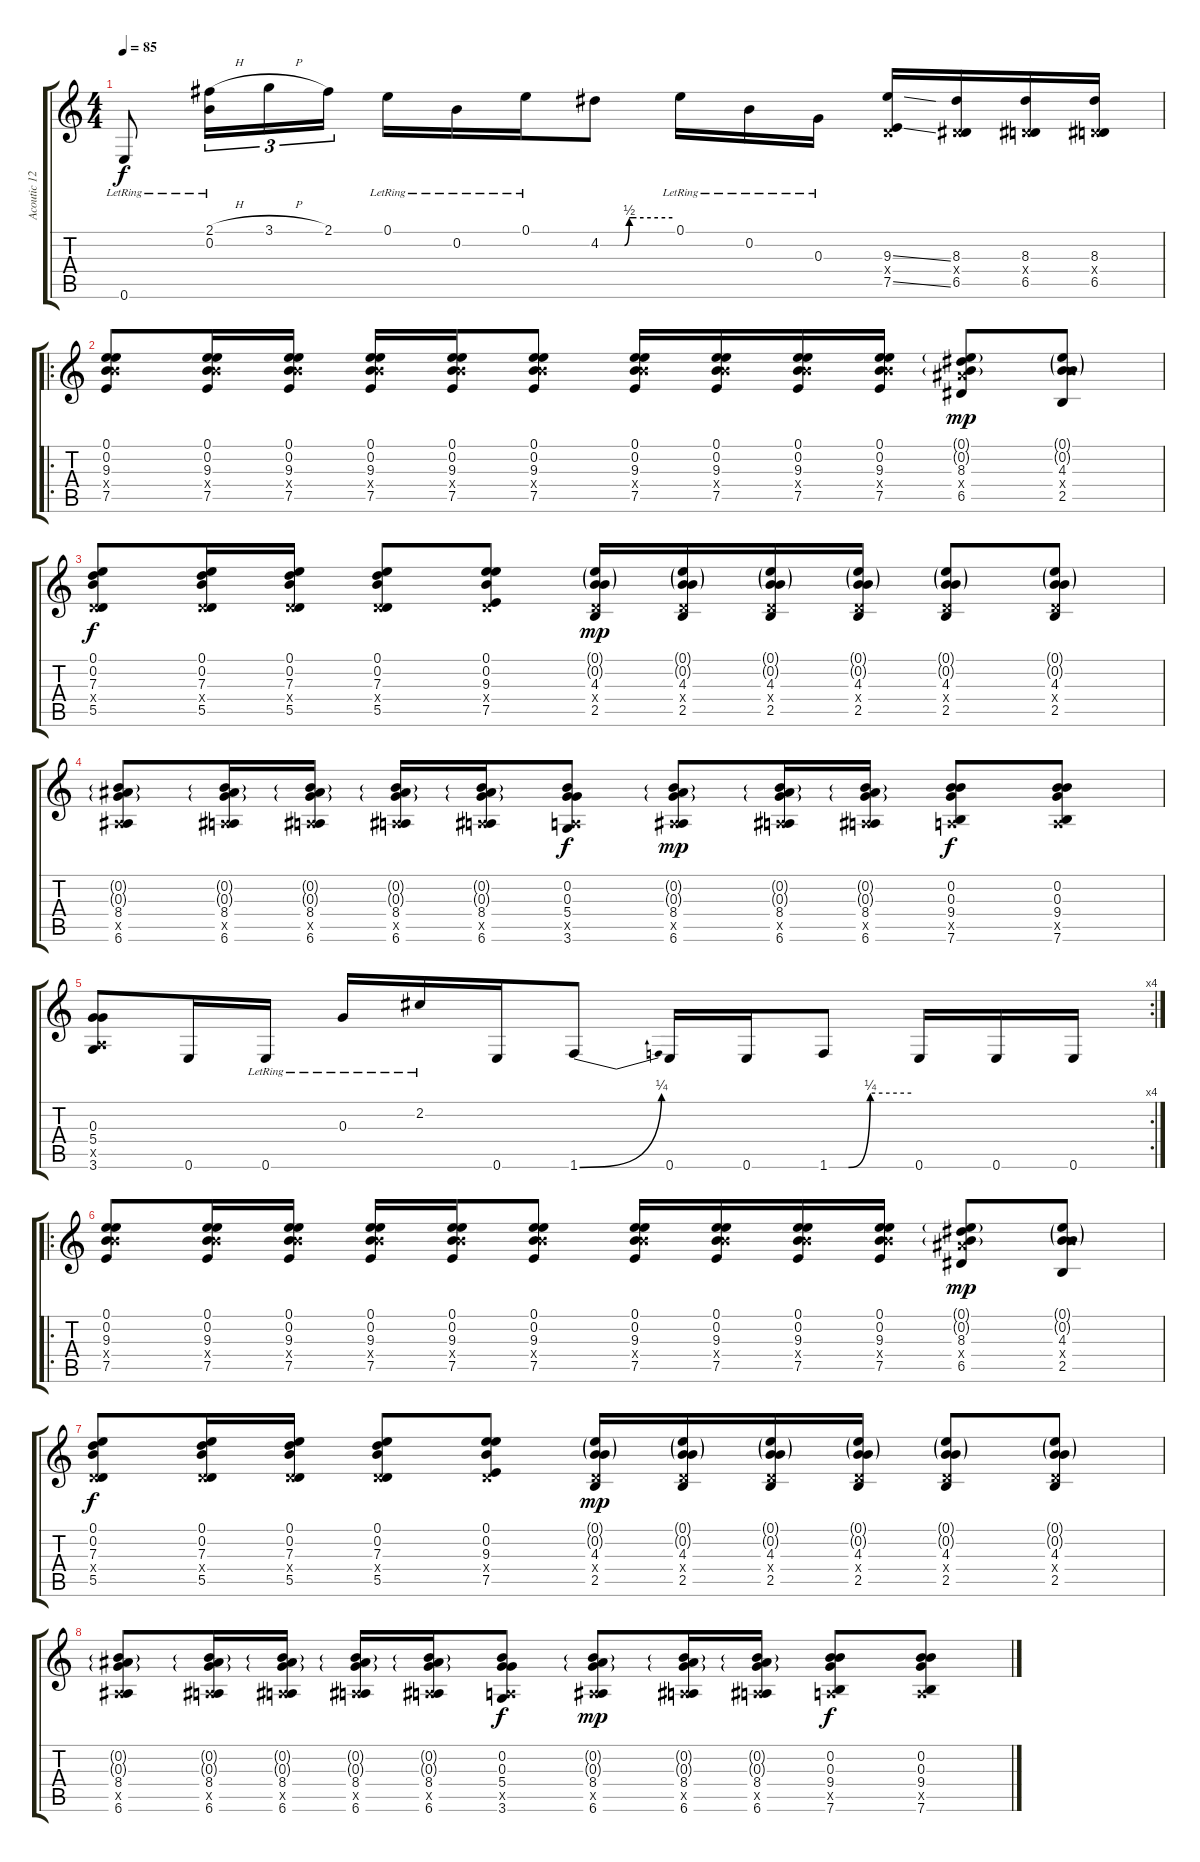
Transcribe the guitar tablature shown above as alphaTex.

\track ("Acoutic 12str" "Acoutic 12") {instrument acousticguitarsteel}
\staff {score tabs}
\tuning (E4 B3 G3 D3 A2 E2) {hide}
\ts (4 4)
\tempo 85
\clef g2
\ks c
0.6{lr}.8{dy f} (2.1{h} 0.2{lr}).16{tu (3 2)} 3.1{h}.16{tu (3 2)} 2.1.16{tu (3 2)} 0.1{lr}.16 0.2{lr}.16 0.1{lr}.16 4.2{be (custom 0 0 20 0 24 2 30 2 60 2)}.8 0.1{lr}.16 0.2{lr}.16 0.3{lr}.16 (9.3{ss} 0.4{x} 7.5{ss}).16 (8.3 0.4{x} 6.5).16 (8.3 0.4{x} 6.5).16 (8.3 0.4{x} 6.5).16 |
\ro
(0.1 0.2 9.3 9.4{x} 7.5).8 (0.1 0.2 9.3 9.4{x} 7.5).16 (0.1 0.2 9.3 9.4{x} 7.5).16 (0.1 0.2 9.3 9.4{x} 7.5).16 (0.1 0.2 9.3 9.4{x} 7.5).16 (0.1 0.2 9.3 9.4{x} 7.5).8 (0.1 0.2 9.3 9.4{x} 7.5).16 (0.1 0.2 9.3 9.4{x} 7.5).16 (0.1 0.2 9.3 9.4{x} 7.5).16 (0.1 0.2 9.3 9.4{x} 7.5).16 (0.1{g} 0.2{g} 8.3 8.4{x} 6.5).8{dy mp} (0.1{g} 0.2{g} 4.3 9.4{x} 2.5).8 |
(0.1 0.2 7.3 0.4{x} 5.5).8{dy f} (0.1 0.2 7.3 0.4{x} 5.5).16 (0.1 0.2 7.3 0.4{x} 5.5).16 (0.1 0.2 7.3 0.4{x} 5.5).8 (0.1 0.2 9.3 0.4{x} 7.5).8 (0.1{g} 0.2{g} 4.3 0.4{x} 2.5).16{dy mp} (0.1{g} 0.2{g} 4.3 0.4{x} 2.5).16 (0.1{g} 0.2{g} 4.3 0.4{x} 2.5).16 (0.1{g} 0.2{g} 4.3 0.4{x} 2.5).16 (0.1{g} 0.2{g} 4.3 0.4{x} 2.5).8 (0.1{g} 0.2{g} 4.3 0.4{x} 2.5).8 |
(0.2{g} 0.3{g} 8.4 1.5{x} 6.6).8 (0.2{g} 0.3{g} 8.4 0.5{x} 6.6).16 (0.2{g} 0.3{g} 8.4 0.5{x} 6.6).16 (0.2{g} 0.3{g} 8.4 0.5{x} 6.6).16 (0.2{g} 0.3{g} 8.4 0.5{x} 6.6).16 (0.2 0.3 5.4 0.5{x} 3.6).8{dy f} (0.2{g} 0.3{g} 8.4 0.5{x} 6.6).8{dy mp} (0.2{g} 0.3{g} 8.4 0.5{x} 6.6).16 (0.2{g} 0.3{g} 8.4 0.5{x} 6.6).16 (0.2 0.3 9.4 0.5{x} 7.6).8{dy f} (0.2 0.3 9.4 0.5{x} 7.6).8 |
\rc 4
(0.3 5.4 0.5{x} 3.6).8 0.6.16 0.6{lr}.16 0.3{lr}.16 2.2{lr}.16 0.6.16 1.6{be (bend 0 0 60 1)}.8 0.6.16 0.6.16 1.6{be (custom 0 0 14 0 30 1 60 1)}.8 0.6.16 0.6.16 0.6.16 |
\ro
(0.1 0.2 9.3 9.4{x} 7.5).8 (0.1 0.2 9.3 9.4{x} 7.5).16 (0.1 0.2 9.3 9.4{x} 7.5).16 (0.1 0.2 9.3 9.4{x} 7.5).16 (0.1 0.2 9.3 9.4{x} 7.5).16 (0.1 0.2 9.3 9.4{x} 7.5).8 (0.1 0.2 9.3 9.4{x} 7.5).16 (0.1 0.2 9.3 9.4{x} 7.5).16 (0.1 0.2 9.3 9.4{x} 7.5).16 (0.1 0.2 9.3 9.4{x} 7.5).16 (0.1{g} 0.2{g} 8.3 8.4{x} 6.5).8{dy mp} (0.1{g} 0.2{g} 4.3 9.4{x} 2.5).8 |
(0.1 0.2 7.3 0.4{x} 5.5).8{dy f} (0.1 0.2 7.3 0.4{x} 5.5).16 (0.1 0.2 7.3 0.4{x} 5.5).16 (0.1 0.2 7.3 0.4{x} 5.5).8 (0.1 0.2 9.3 0.4{x} 7.5).8 (0.1{g} 0.2{g} 4.3 0.4{x} 2.5).16{dy mp} (0.1{g} 0.2{g} 4.3 0.4{x} 2.5).16 (0.1{g} 0.2{g} 4.3 0.4{x} 2.5).16 (0.1{g} 0.2{g} 4.3 0.4{x} 2.5).16 (0.1{g} 0.2{g} 4.3 0.4{x} 2.5).8 (0.1{g} 0.2{g} 4.3 0.4{x} 2.5).8 |
(0.2{g} 0.3{g} 8.4 1.5{x} 6.6).8 (0.2{g} 0.3{g} 8.4 0.5{x} 6.6).16 (0.2{g} 0.3{g} 8.4 0.5{x} 6.6).16 (0.2{g} 0.3{g} 8.4 0.5{x} 6.6).16 (0.2{g} 0.3{g} 8.4 0.5{x} 6.6).16 (0.2 0.3 5.4 0.5{x} 3.6).8{dy f} (0.2{g} 0.3{g} 8.4 0.5{x} 6.6).8{dy mp} (0.2{g} 0.3{g} 8.4 0.5{x} 6.6).16 (0.2{g} 0.3{g} 8.4 0.5{x} 6.6).16 (0.2 0.3 9.4 0.5{x} 7.6).8{dy f} (0.2 0.3 9.4 0.5{x} 7.6).8
